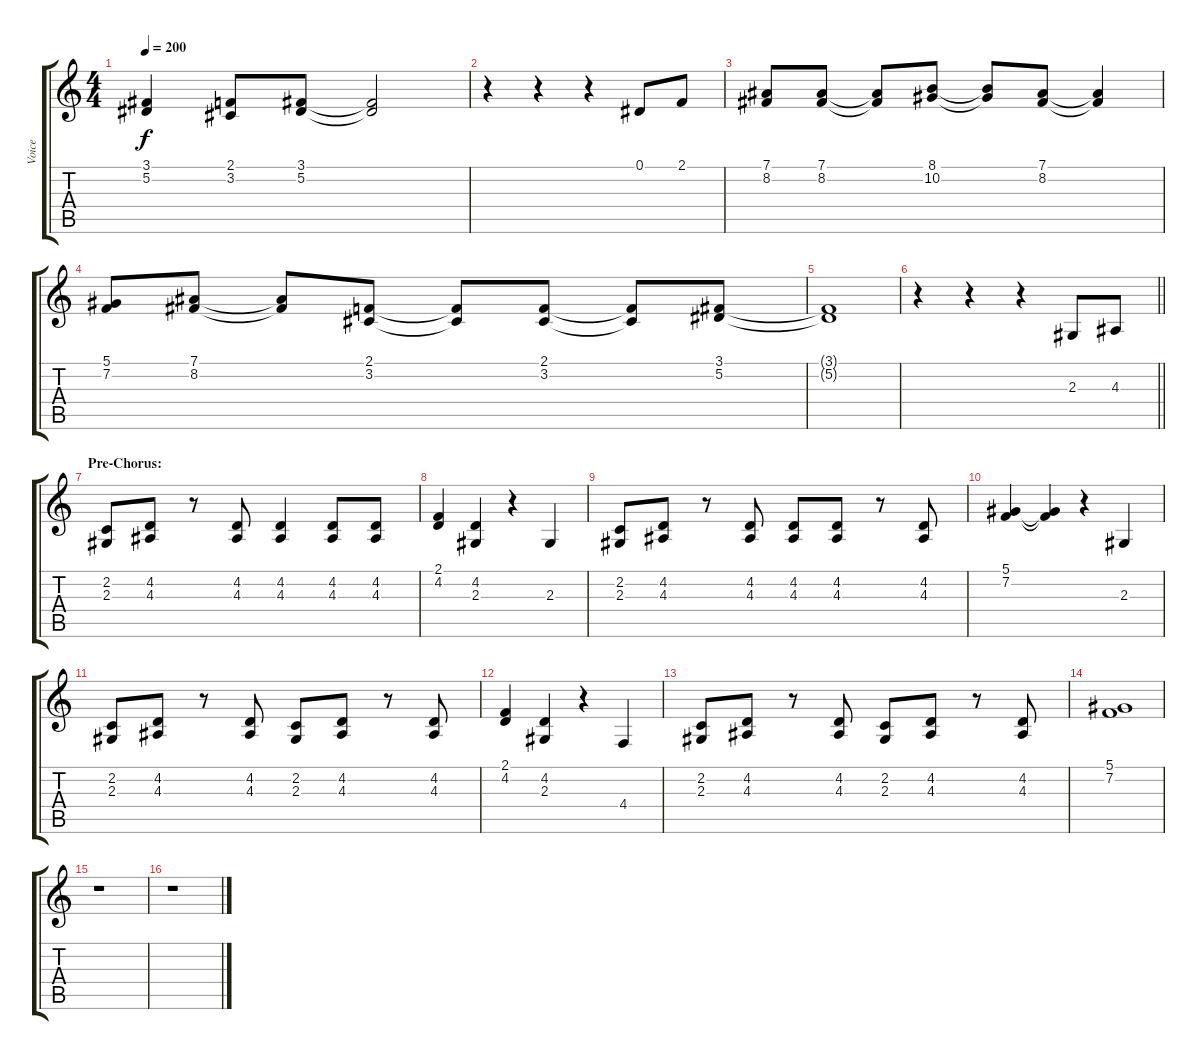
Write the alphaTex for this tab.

\track ("Voice" "Voice") {instrument lead2sawtooth}
\staff {score tabs}
\tuning (Eb4 Bb3 Gb3 Db3 Ab2 Eb2) {hide}
\ts (4 4)
\tempo 200
\clef g2
\ks c
(3.1 5.2).4{dy f} (2.1 3.2).8 (3.1 5.2).8 (3.1{t} 5.2{t}).2 |
r.4 r.4 r.4 0.1.8 2.1.8 |
(7.1 8.2).8 (7.1 8.2).8 (7.1{t} 8.2{t}).8 (8.1 10.2).8 (8.1{t} 10.2{t}).8 (7.1 8.2).8 (7.1{t} 8.2{t}).4 |
(5.1 7.2).8 (7.1 8.2).8 (7.1{t} 8.2{t}).8 (2.1 3.2).8 (2.1{t} 3.2{t}).8 (2.1 3.2).8 (2.1{t} 3.2{t}).8 (3.1 5.2).8 |
(3.1{t} 5.2{t}).1 |
\barLineRight lightlight
r.4 r.4 r.4 2.3.8 4.3.8 |
\section ("" "Pre-Chorus:")
(2.2 2.3).8 (4.2 4.3).8 r.8 (4.2 4.3).8 (4.2 4.3).4 (4.2 4.3).8 (4.2 4.3).8 |
(2.1 4.2).4 (4.2 2.3).4 r.4 2.3.4 |
(2.2 2.3).8 (4.2 4.3).8 r.8 (4.2 4.3).8 (4.2 4.3).8 (4.2 4.3).8 r.8 (4.2 4.3).8 |
(5.1 7.2).4 (5.1{t} 7.2{t}).4 r.4 2.3.4 |
(2.2 2.3).8 (4.2 4.3).8 r.8 (4.2 4.3).8 (2.2 2.3).8 (4.2 4.3).8 r.8 (4.2 4.3).8 |
(2.1 4.2).4 (4.2 2.3).4 r.4 4.4.4 |
(2.2 2.3).8 (4.2 4.3).8 r.8 (4.2 4.3).8 (2.2 2.3).8 (4.2 4.3).8 r.8 (4.2 4.3).8 |
(5.1 7.2).1 |
r.1 |
r.1
